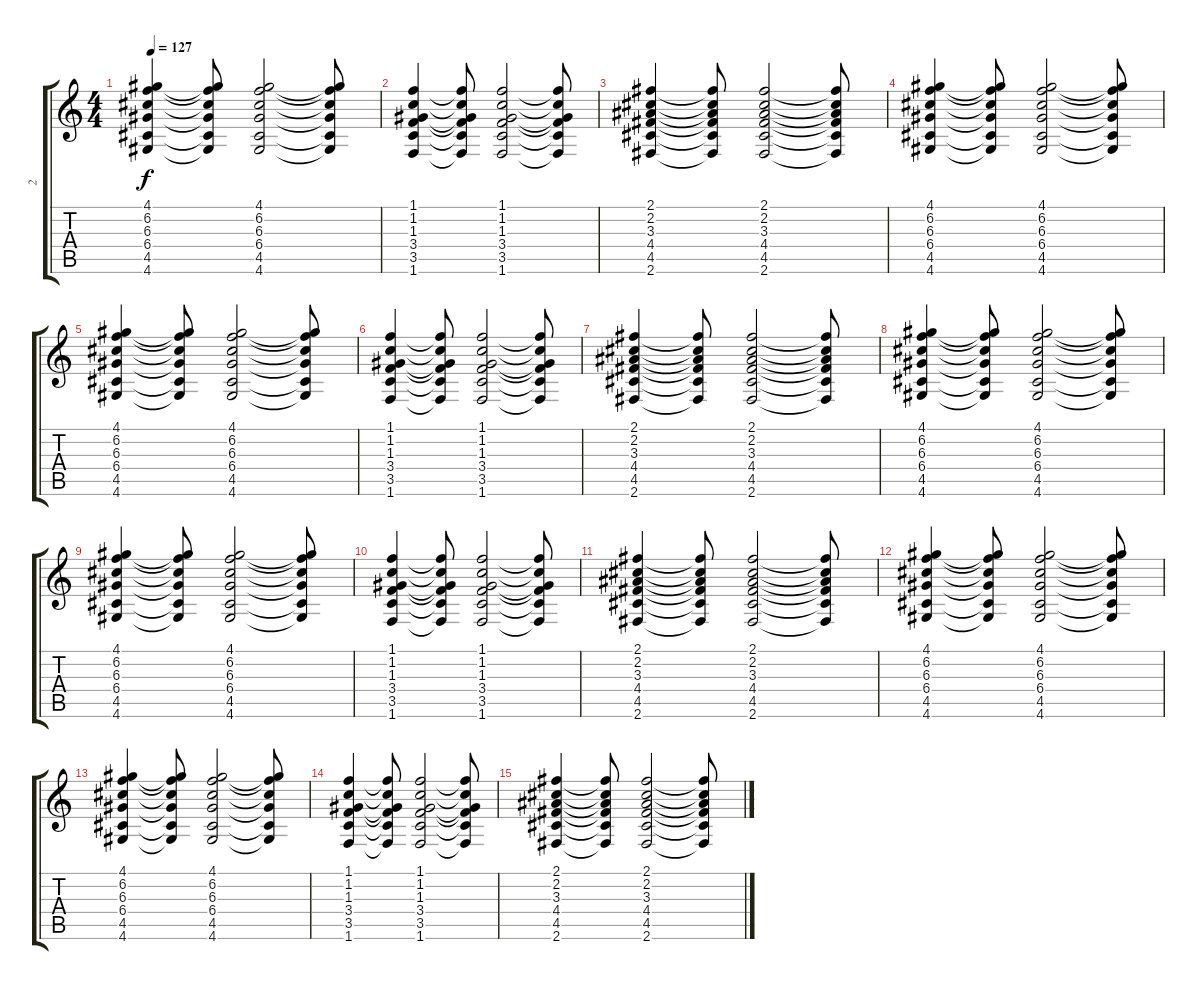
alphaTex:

\track ("2" "2") {instrument acousticguitarsteel}
\staff {score tabs}
\tuning (E4 B3 G3 D3 A2 E2) {hide}
\ts (4 4)
\tempo 127
\clef g2
\ks c
(4.1 6.2 6.3 6.4 4.5 4.6).4{dy f} (4.1{t} 6.2{t} 6.3{t} 6.4{t} 4.5{t} 4.6{t}).8 (4.1 6.2 6.3 6.4 4.5 4.6).2 (4.1{t} 6.2{t} 6.3{t} 6.4{t} 4.5{t} 4.6{t}).8 |
(1.1 1.2 1.3 3.4 3.5 1.6).4 (1.1{t} 1.2{t} 1.3{t} 3.4{t} 3.5{t} 1.6{t}).8 (1.1 1.2 1.3 3.4 3.5 1.6).2 (1.1{t} 1.2{t} 1.3{t} 3.4{t} 3.5{t} 1.6{t}).8 |
(2.1 2.2 3.3 4.4 4.5 2.6).4 (2.1{t} 2.2{t} 3.3{t} 4.4{t} 4.5{t} 2.6{t}).8 (2.1 2.2 3.3 4.4 4.5 2.6).2 (2.1{t} 2.2{t} 3.3{t} 4.4{t} 4.5{t} 2.6{t}).8 |
(4.1 6.2 6.3 6.4 4.5 4.6).4 (4.1{t} 6.2{t} 6.3{t} 6.4{t} 4.5{t} 4.6{t}).8 (4.1 6.2 6.3 6.4 4.5 4.6).2 (4.1{t} 6.2{t} 6.3{t} 6.4{t} 4.5{t} 4.6{t}).8 |
(4.1 6.2 6.3 6.4 4.5 4.6).4 (4.1{t} 6.2{t} 6.3{t} 6.4{t} 4.5{t} 4.6{t}).8 (4.1 6.2 6.3 6.4 4.5 4.6).2 (4.1{t} 6.2{t} 6.3{t} 6.4{t} 4.5{t} 4.6{t}).8 |
(1.1 1.2 1.3 3.4 3.5 1.6).4 (1.1{t} 1.2{t} 1.3{t} 3.4{t} 3.5{t} 1.6{t}).8 (1.1 1.2 1.3 3.4 3.5 1.6).2 (1.1{t} 1.2{t} 1.3{t} 3.4{t} 3.5{t} 1.6{t}).8 |
(2.1 2.2 3.3 4.4 4.5 2.6).4 (2.1{t} 2.2{t} 3.3{t} 4.4{t} 4.5{t} 2.6{t}).8 (2.1 2.2 3.3 4.4 4.5 2.6).2 (2.1{t} 2.2{t} 3.3{t} 4.4{t} 4.5{t} 2.6{t}).8 |
(4.1 6.2 6.3 6.4 4.5 4.6).4 (4.1{t} 6.2{t} 6.3{t} 6.4{t} 4.5{t} 4.6{t}).8 (4.1 6.2 6.3 6.4 4.5 4.6).2 (4.1{t} 6.2{t} 6.3{t} 6.4{t} 4.5{t} 4.6{t}).8 |
(4.1 6.2 6.3 6.4 4.5 4.6).4 (4.1{t} 6.2{t} 6.3{t} 6.4{t} 4.5{t} 4.6{t}).8 (4.1 6.2 6.3 6.4 4.5 4.6).2 (4.1{t} 6.2{t} 6.3{t} 6.4{t} 4.5{t} 4.6{t}).8 |
(1.1 1.2 1.3 3.4 3.5 1.6).4 (1.1{t} 1.2{t} 1.3{t} 3.4{t} 3.5{t} 1.6{t}).8 (1.1 1.2 1.3 3.4 3.5 1.6).2 (1.1{t} 1.2{t} 1.3{t} 3.4{t} 3.5{t} 1.6{t}).8 |
(2.1 2.2 3.3 4.4 4.5 2.6).4 (2.1{t} 2.2{t} 3.3{t} 4.4{t} 4.5{t} 2.6{t}).8 (2.1 2.2 3.3 4.4 4.5 2.6).2 (2.1{t} 2.2{t} 3.3{t} 4.4{t} 4.5{t} 2.6{t}).8 |
(4.1 6.2 6.3 6.4 4.5 4.6).4 (4.1{t} 6.2{t} 6.3{t} 6.4{t} 4.5{t} 4.6{t}).8 (4.1 6.2 6.3 6.4 4.5 4.6).2 (4.1{t} 6.2{t} 6.3{t} 6.4{t} 4.5{t} 4.6{t}).8 |
(4.1 6.2 6.3 6.4 4.5 4.6).4 (4.1{t} 6.2{t} 6.3{t} 6.4{t} 4.5{t} 4.6{t}).8 (4.1 6.2 6.3 6.4 4.5 4.6).2 (4.1{t} 6.2{t} 6.3{t} 6.4{t} 4.5{t} 4.6{t}).8 |
(1.1 1.2 1.3 3.4 3.5 1.6).4 (1.1{t} 1.2{t} 1.3{t} 3.4{t} 3.5{t} 1.6{t}).8 (1.1 1.2 1.3 3.4 3.5 1.6).2 (1.1{t} 1.2{t} 1.3{t} 3.4{t} 3.5{t} 1.6{t}).8 |
(2.1 2.2 3.3 4.4 4.5 2.6).4 (2.1{t} 2.2{t} 3.3{t} 4.4{t} 4.5{t} 2.6{t}).8 (2.1 2.2 3.3 4.4 4.5 2.6).2 (2.1{t} 2.2{t} 3.3{t} 4.4{t} 4.5{t} 2.6{t}).8
